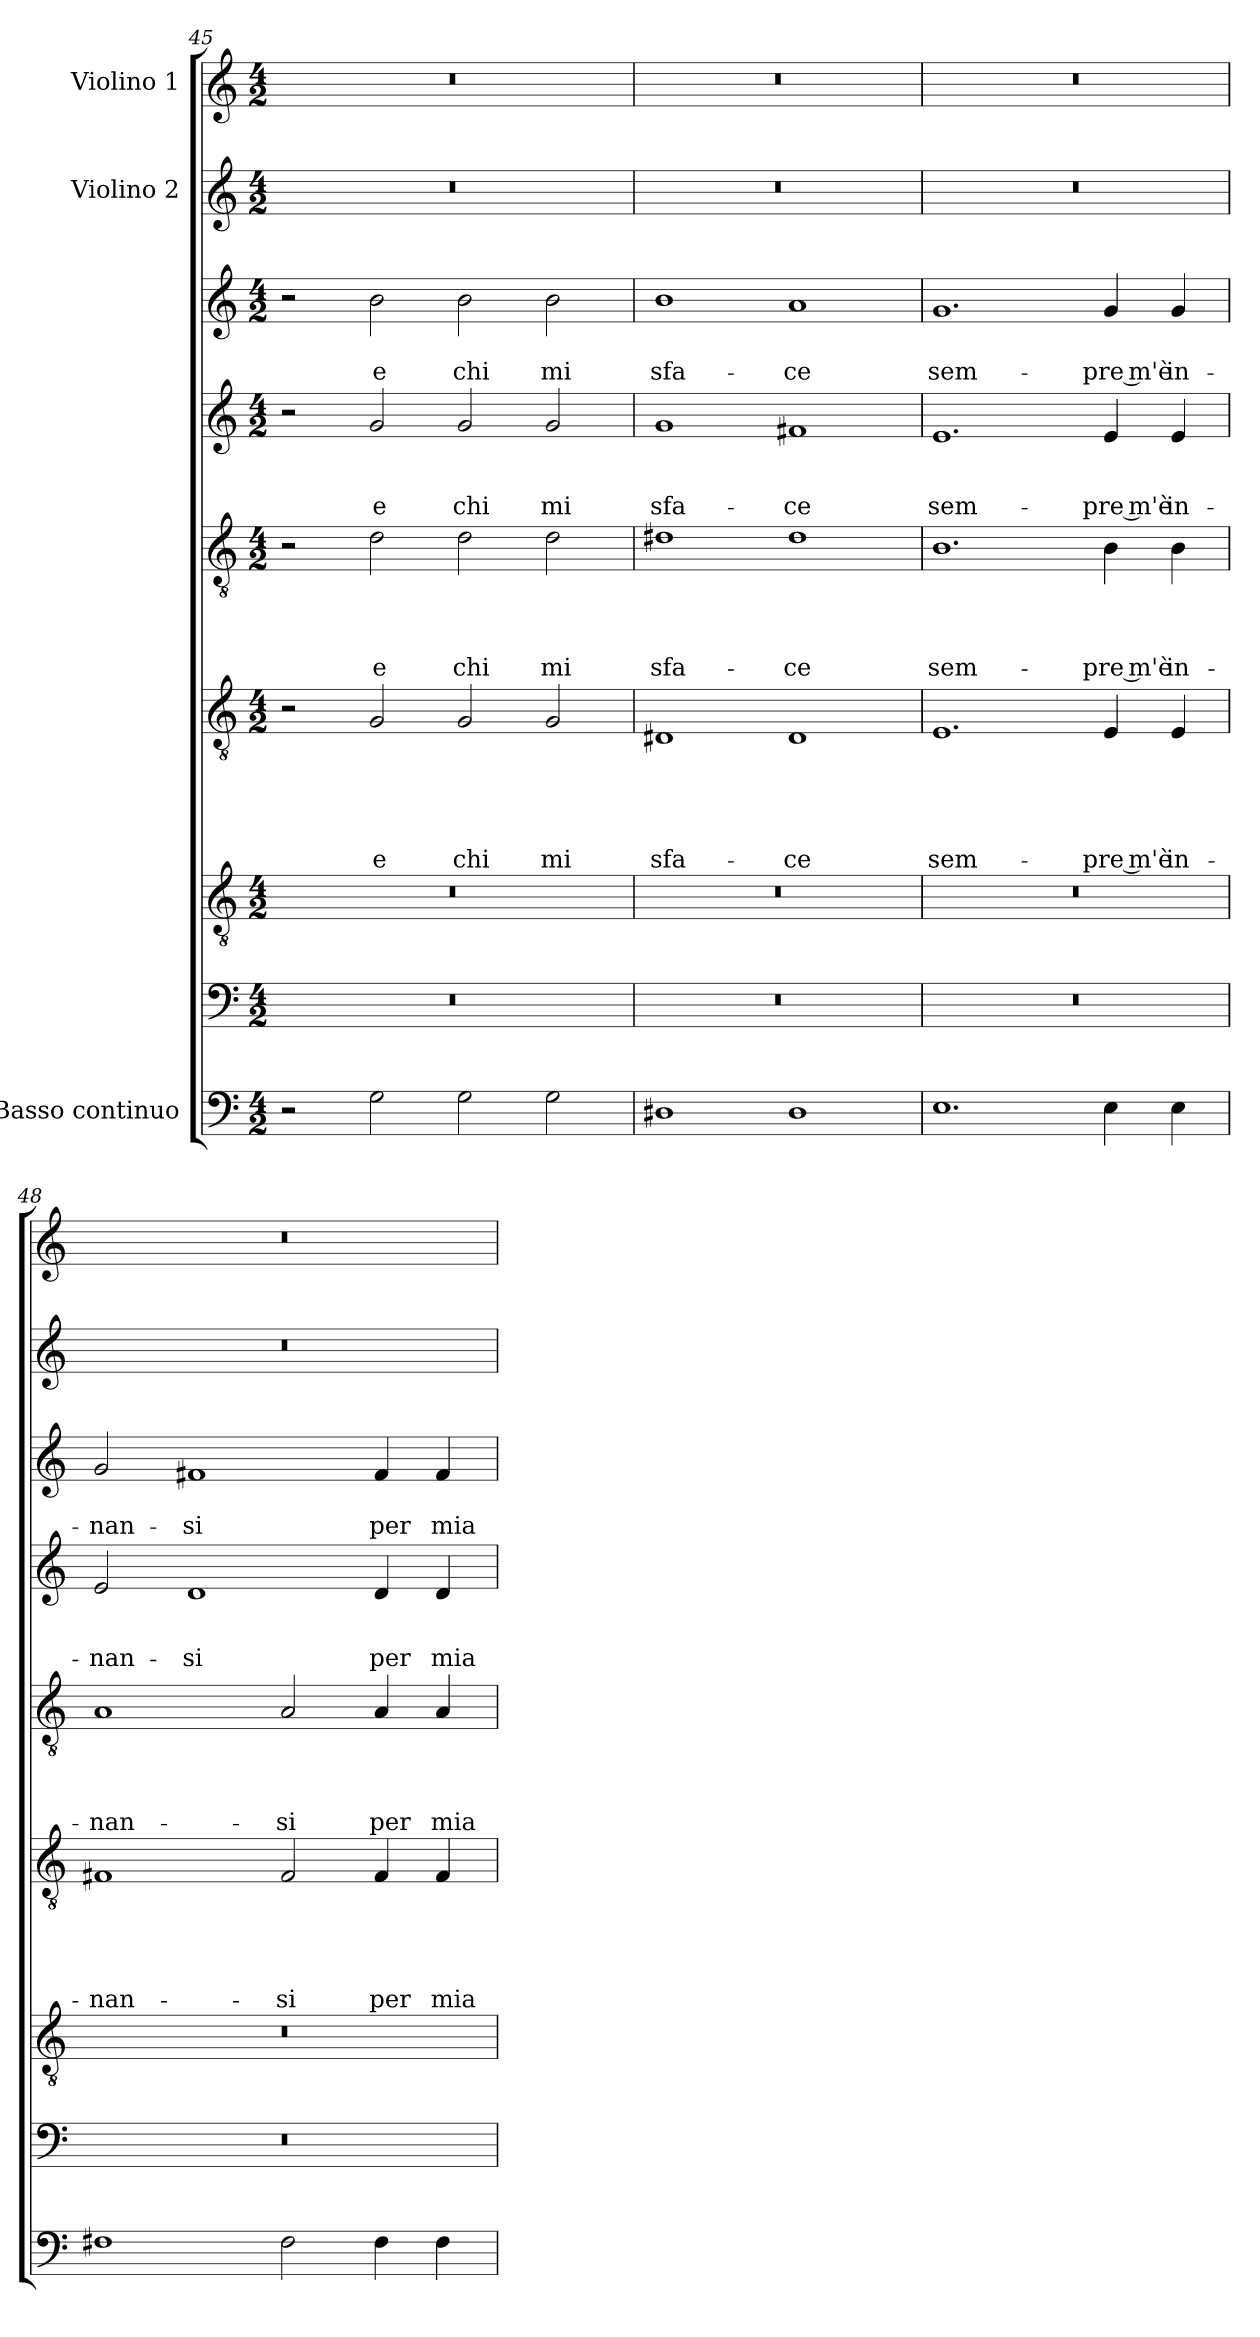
**kern	**kern	**kern	**kern	**text	**text	**text	**text	**text	**kern	**text	**text	**text	**text	**kern	**text	**text	**text	**kern	**text	**text	**kern	**kern
*part9	*part8	*part7	*part6	*part6	*part6	*part6	*part6	*part6	*part5	*part5	*part5	*part5	*part5	*part4	*part4	*part4	*part4	*part3	*part3	*part3	*part2	*part1
*staff9	*staff8	*staff7	*staff6	*staff6	*staff6	*staff6	*staff6	*staff6	*staff5	*staff5	*staff5	*staff5	*staff5	*staff4	*staff4	*staff4	*staff4	*staff3	*staff3	*staff3	*staff2	*staff1
*I"Basso continuo	*	*	*	*	*	*	*	*	*	*	*	*	*	*	*	*	*	*	*	*	*I"Violino 2	*I"Violino 1
*clefF4	*clefF4	*clefGv2	*clefGv2	*	*	*	*	*	*clefGv2	*	*	*	*	*clefG2	*	*	*	*clefG2	*	*	*clefG2	*clefG2
*k[]	*k[]	*k[]	*k[]	*	*	*	*	*	*k[]	*	*	*	*	*k[]	*	*	*	*k[]	*	*	*k[]	*k[]
*a:	*a:	*a:	*a:	*	*	*	*	*	*a:	*	*	*	*	*a:	*	*	*	*a:	*	*	*a:	*a:
*M4/2	*M4/2	*M4/2	*M4/2	*	*	*	*	*	*M4/2	*	*	*	*	*M4/2	*	*	*	*M4/2	*	*	*M4/2	*M4/2
=45	=45	=45	=45	=45	=45	=45	=45	=45	=45	=45	=45	=45	=45	=45	=45	=45	=45	=45	=45	=45	=45	=45
2r	0r	0r	2r	.	.	.	.	.	2r	.	.	.	.	2r	.	.	.	2r	.	.	0r	0r
!	!	!	!	!	!	!	!	!LO:LY:b	!	!	!	!	!LO:LY:b	!	!	!	!LO:LY:b	!	!	!LO:LY:b	!	!
2G\	.	.	2G/	.	.	.	.	e	2d\	.	.	.	e	2g/	.	.	e	2b\	.	e	.	.
!	!	!	!	!	!	!	!	!LO:LY:b	!	!	!	!	!LO:LY:b	!	!	!	!LO:LY:b	!	!	!LO:LY:b	!	!
2G\	.	.	2G/	.	.	.	.	chi	2d\	.	.	.	chi	2g/	.	.	chi	2b\	.	chi	.	.
!	!	!	!	!	!	!	!	!LO:LY:b	!	!	!	!	!LO:LY:b	!	!	!	!LO:LY:b	!	!	!LO:LY:b	!	!
2G\	.	.	2G/	.	.	.	.	mi	2d\	.	.	.	mi	2g/	.	.	mi	2b\	.	mi	.	.
=46	=46	=46	=46	=46	=46	=46	=46	=46	=46	=46	=46	=46	=46	=46	=46	=46	=46	=46	=46	=46	=46	=46
!	!	!	!	!	!	!	!	!LO:LY:b	!	!	!	!	!LO:LY:b	!	!	!	!LO:LY:b	!	!	!LO:LY:b	!	!
1D#X	0r	0r	1D#X	.	.	.	.	sfa-	1d#X	.	.	.	sfa-	1g	.	.	sfa-	1b	.	sfa-	0r	0r
!	!	!	!	!	!	!	!	!LO:LY:b	!	!	!	!	!LO:LY:b	!	!	!	!LO:LY:b	!	!	!LO:LY:b	!	!
1D#	.	.	1D#	.	.	.	.	-ce	1d#	.	.	.	-ce	1f#X	.	.	-ce	1a	.	-ce	.	.
=47	=47	=47	=47	=47	=47	=47	=47	=47	=47	=47	=47	=47	=47	=47	=47	=47	=47	=47	=47	=47	=47	=47
!	!	!	!	!	!	!	!	!LO:LY:b	!	!	!	!	!LO:LY:b	!	!	!	!LO:LY:b	!	!	!LO:LY:b	!	!
1.E	0r	0r	1.E	.	.	.	.	sem-	1.B	.	.	.	sem-	1.e	.	.	sem-	1.g	.	sem-	0r	0r
!	!	!	!	!	!	!	!	!LO:LY:b	!	!	!	!	!LO:LY:b	!	!	!	!LO:LY:b	!	!	!LO:LY:b	!	!
4E\	.	.	4E/	.	.	.	.	-pre m'è	4B\	.	.	.	-pre m'è	4e/	.	.	-pre m'è	4g/	.	-pre m'è	.	.
!	!	!	!	!	!	!	!	!LO:LY:b	!	!	!	!	!LO:LY:b	!	!	!	!LO:LY:b	!	!	!LO:LY:b	!	!
4E\	.	.	4E/	.	.	.	.	in-	4B\	.	.	.	in-	4e/	.	.	in-	4g/	.	in-	.	.
=48	=48	=48	=48	=48	=48	=48	=48	=48	=48	=48	=48	=48	=48	=48	=48	=48	=48	=48	=48	=48	=48	=48
!	!	!	!	!	!	!	!	!LO:LY:b	!	!	!	!	!LO:LY:b	!	!	!	!LO:LY:b	!	!	!LO:LY:b	!	!
1F#X	0r	0r	1F#X	.	.	.	.	-nan-	1A	.	.	.	-nan-	2e/	.	.	-nan-	2g/	.	-nan-	0r	0r
!	!	!	!	!	!	!	!	!	!	!	!	!	!	!	!	!	!LO:LY:b	!	!	!LO:LY:b	!	!
.	.	.	.	.	.	.	.	.	.	.	.	.	.	1d	.	.	-si	1f#X	.	-si	.	.
!	!	!	!	!	!	!	!	!LO:LY:b	!	!	!	!	!LO:LY:b	!	!	!	!	!	!	!	!	!
2F#\	.	.	2F#/	.	.	.	.	-si	2A/	.	.	.	-si	.	.	.	.	.	.	.	.	.
!	!	!	!	!	!	!	!	!LO:LY:b	!	!	!	!	!LO:LY:b	!	!	!	!LO:LY:b	!	!	!LO:LY:b	!	!
4F#\	.	.	4F#/	.	.	.	.	per	4A/	.	.	.	per	4d/	.	.	per	4f#/	.	per	.	.
!	!	!	!	!	!	!	!	!LO:LY:b	!	!	!	!	!LO:LY:b	!	!	!	!LO:LY:b	!	!	!LO:LY:b	!	!
4F#\	.	.	4F#/	.	.	.	.	mia	4A/	.	.	.	mia	4d/	.	.	mia	4f#/	.	mia	.	.
=	=	=	=	=	=	=	=	=	=	=	=	=	=	=	=	=	=	=	=	=	=	=
*-	*-	*-	*-	*-	*-	*-	*-	*-	*-	*-	*-	*-	*-	*-	*-	*-	*-	*-	*-	*-	*-	*-
